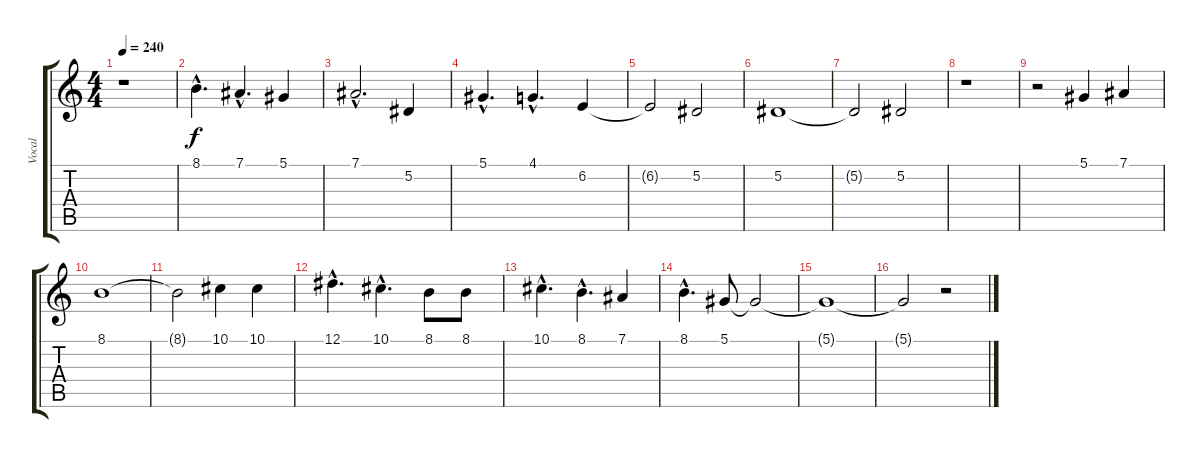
\track ("Vocal" "Vocal") {instrument altosax}
\staff {score tabs}
\tuning (Eb4 Bb3 Gb3 Db3 Ab2 Eb2) {hide}
\ts (4 4)
\tempo 240
\clef g2
\ks c
r.1{dy f} |
8.1{hac}.4{d} 7.1{hac}.4{d} 5.1.4 |
7.1{hac}.2{d} 5.2.4 |
5.1{hac}.4{d} 4.1{hac}.4{d} 6.2.4 |
6.2{t}.2 5.2.2 |
5.2.1 |
5.2{t}.2 5.2.2 |
r.1 |
r.2 5.1.4 7.1.4 |
8.1.1 |
8.1{t}.2 10.1.4 10.1.4 |
12.1{hac}.4{d} 10.1{hac}.4{d} 8.1.8 8.1.8 |
10.1{hac}.4{d} 8.1{hac}.4{d} 7.1.4 |
8.1{hac}.4{d} 5.1.8 5.1{t}.2 |
5.1{t}.1 |
5.1{t}.2 r.2
